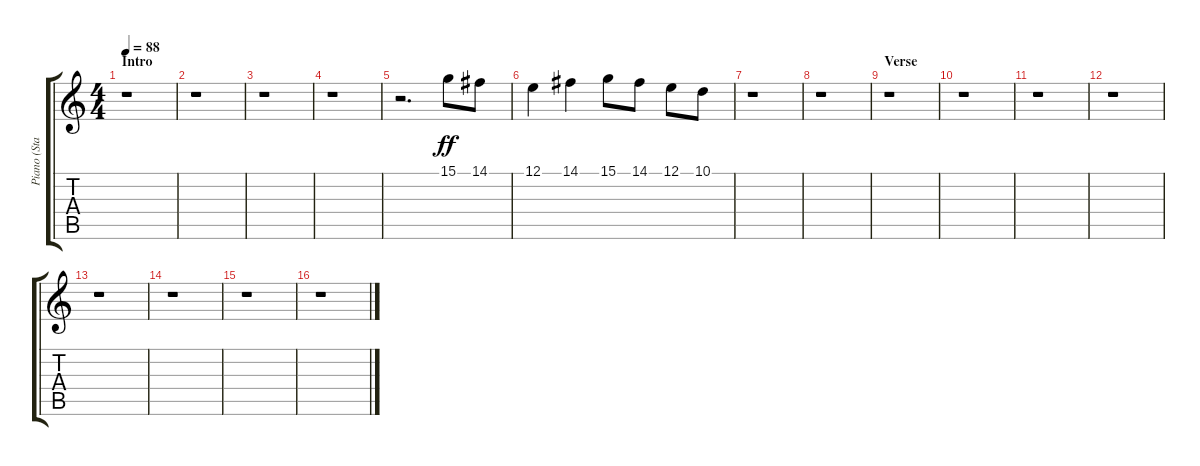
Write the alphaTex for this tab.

\track ("Piano (Staff 1)" "Piano (Sta") {solo instrument acousticgrandpiano}
\staff {score tabs}
\tuning (E4 B3 G3 D3 A2 E2) {hide}
\ts (4 4)
\section ("" "Intro")
\tempo 88
\clef g2
\ks aminor
r.1{dy ff instrument acousticgrandpiano} |
r.1 |
r.1 |
r.1 |
r.2{d} 15.1.8 14.1.8 |
12.1.4 14.1.4 15.1.8 14.1.8 12.1.8 10.1.8 |
r.1 |
r.1 |
\section ("" "Verse")
r.1 |
r.1 |
r.1 |
r.1 |
r.1 |
r.1 |
r.1 |
r.1
